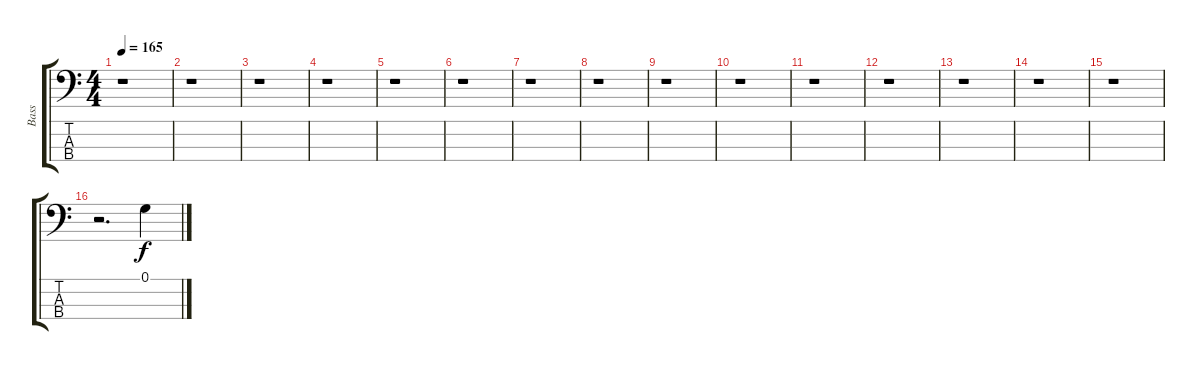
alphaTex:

\track ("Bass" "Bass") {instrument fretlessbass}
\staff {score tabs}
\tuning (G2 D2 A1 E1) {hide}
\ts (4 4)
\tempo 165
\clef f4
\ks c
r.1{dy f} |
r.1 |
r.1 |
r.1 |
r.1 |
r.1 |
r.1 |
r.1 |
r.1 |
r.1 |
r.1 |
r.1 |
r.1 |
r.1 |
r.1 |
r.2{d} 0.1.4
